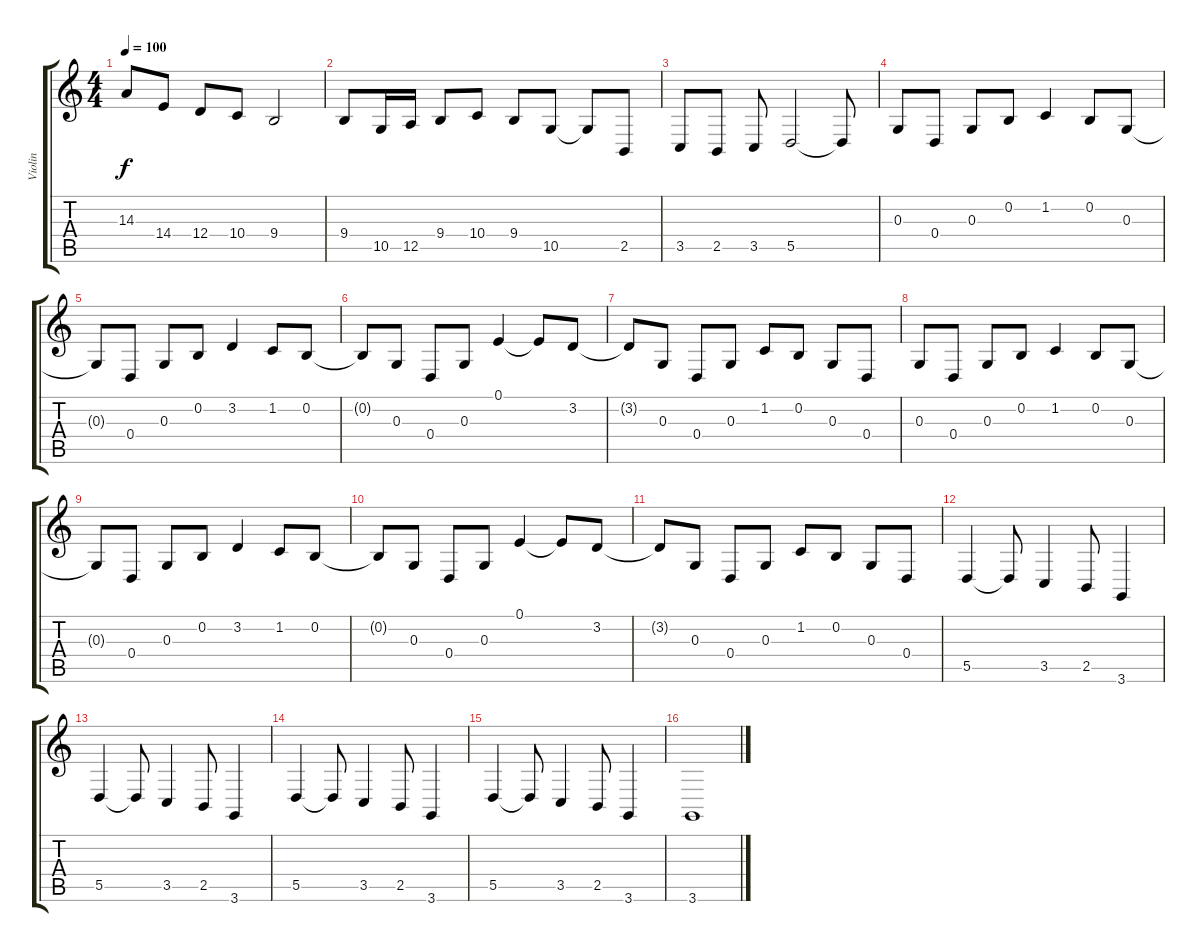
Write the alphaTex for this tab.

\track ("Violin" "Violin") {instrument tremolostrings}
\staff {score tabs}
\tuning (E4 B3 G3 D3 A2 E2) {hide}
\ts (4 4)
\tempo 100
\clef g2
\ks c
14.3.8{dy f} 14.4.8 12.4.8 10.4.8 9.4.2 |
9.4.8 10.5.16 12.5.16 9.4.8 10.4.8 9.4.8 10.5.8 10.5{t}.8 2.5.8 |
3.5.8 2.5.8 3.5.8 5.5.2 5.5{t}.8 |
0.3.8 0.4.8 0.3.8 0.2.8 1.2.4 0.2.8 0.3.8 |
0.3{t}.8 0.4.8 0.3.8 0.2.8 3.2.4 1.2.8 0.2.8 |
0.2{t}.8 0.3.8 0.4.8 0.3.8 0.1.4 0.1{t}.8 3.2.8 |
3.2{t}.8 0.3.8 0.4.8 0.3.8 1.2.8 0.2.8 0.3.8 0.4.8 |
0.3.8 0.4.8 0.3.8 0.2.8 1.2.4 0.2.8 0.3.8 |
0.3{t}.8 0.4.8 0.3.8 0.2.8 3.2.4 1.2.8 0.2.8 |
0.2{t}.8 0.3.8 0.4.8 0.3.8 0.1.4 0.1{t}.8 3.2.8 |
3.2{t}.8 0.3.8 0.4.8 0.3.8 1.2.8 0.2.8 0.3.8 0.4.8 |
5.5.4 5.5{t}.8 3.5.4 2.5.8 3.6.4 |
5.5.4 5.5{t}.8 3.5.4 2.5.8 3.6.4 |
5.5.4 5.5{t}.8 3.5.4 2.5.8 3.6.4 |
5.5.4 5.5{t}.8 3.5.4 2.5.8 3.6.4 |
3.6.1
